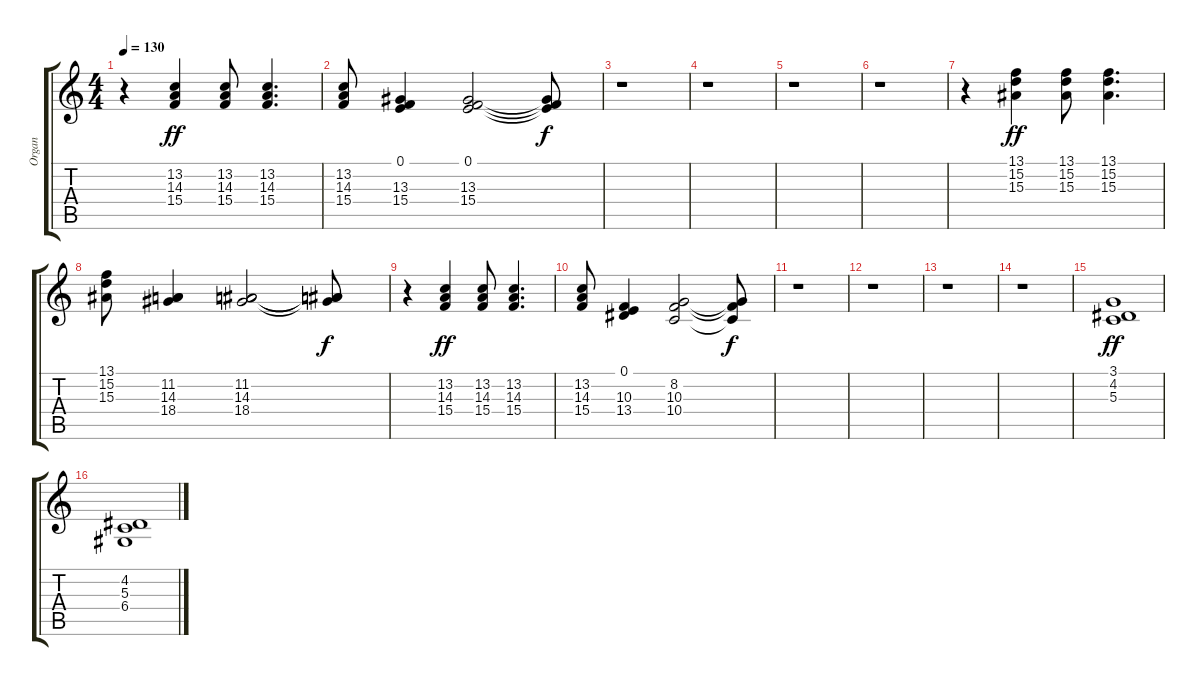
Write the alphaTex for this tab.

\track ("Organ" "Organ") {instrument drawbarorgan}
\staff {score tabs}
\tuning (E4 B3 G3 D3 A2 E2) {hide}
\ts (4 4)
\tempo 130
\clef g2
\ks c
r.4{dy f} (13.2 14.3 15.4).4{dy ff} (13.2 14.3 15.4).8 (13.2 14.3 15.4).4{d} |
(13.2 14.3 15.4).8 (0.1 13.3 15.4).4 (0.1 13.3 15.4).2 (0.1{t} 13.3{t} 15.4{t}).8{dy f} |
r.1 |
r.1 |
r.1 |
r.1 |
r.4 (13.1 15.2 15.3).4{dy ff} (13.1 15.2 15.3).8 (13.1 15.2 15.3).4{d} |
(13.1 15.2 15.3).8 (11.2 14.3 18.4).4 (11.2 14.3 18.4).2 (11.2{t} 14.3{t} 18.4{t}).8{dy f} |
r.4 (13.2 14.3 15.4).4{dy ff} (13.2 14.3 15.4).8 (13.2 14.3 15.4).4{d} |
(13.2 14.3 15.4).8 (0.1 10.3 13.4).4 (8.2 10.3 10.4).2 (8.2{t} 10.3{t} 10.4{t}).8{dy f} |
r.1 |
r.1 |
r.1 |
r.1 |
(3.1 4.2 5.3).1{dy ff} |
(4.2 5.3 6.4).1
